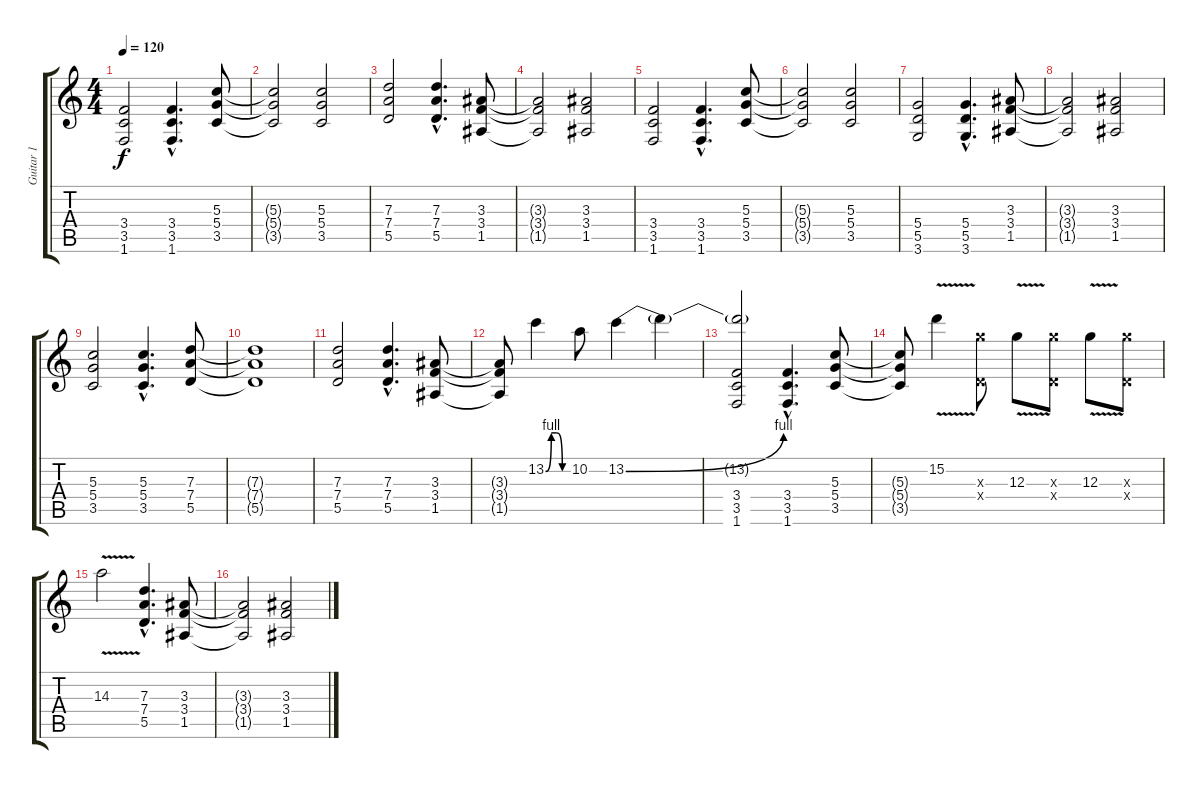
\track ("Guitar 1" "Guitar 1") {instrument acousticguitarsteel}
\staff {score tabs}
\tuning (E4 B3 G3 D3 A2 E2) {hide}
\ts (4 4)
\tempo 120
\clef g2
\ks c
(3.4 3.5 1.6).2{dy f} (3.4{hac} 3.5{hac} 1.6{hac}).4{d} (5.3 5.4 3.5).8 |
(5.3{t} 5.4{t} 3.5{t}).2 (5.3 5.4 3.5).2 |
(7.3 7.4 5.5).2 (7.3{hac} 7.4{hac} 5.5{hac}).4{d} (3.3 3.4 1.5).8 |
(3.3{t} 3.4{t} 1.5{t}).2 (3.3 3.4 1.5).2 |
(3.4 3.5 1.6).2 (3.4{hac} 3.5{hac} 1.6{hac}).4{d} (5.3 5.4 3.5).8 |
(5.3{t} 5.4{t} 3.5{t}).2 (5.3 5.4 3.5).2 |
(5.4 5.5 3.6).2 (5.4{hac} 5.5{hac} 3.6{hac}).4{d} (3.3 3.4 1.5).8 |
(3.3{t} 3.4{t} 1.5{t}).2 (3.3 3.4 1.5).2 |
(5.3 5.4 3.5).2 (5.3{hac} 5.4{hac} 3.5{hac}).4{d} (7.3 7.4 5.5).8 |
(7.3{t} 7.4{t} 5.5{t}).1 |
(7.3 7.4 5.5).2{instrument distortionguitar} (7.3{hac} 7.4{hac} 5.5{hac}).4{d} (3.3 3.4 1.5).8 |
(3.3{t} 3.4{t} 1.5{t}).8 13.2{be (custom 0 0 15 4 30 4 45 0 60 0)}.4 10.2.8 13.2{be (bend 0 0 60 4)}.4 13.2{t}.4 |
(13.2{t} 3.4 3.5 1.6).2{instrument distortionguitar} (3.4{hac} 3.5{hac} 1.6{hac}).4{d} (5.3 5.4 3.5).8 |
(5.3{t} 5.4{t} 3.5{t}).8 15.2{v}.4 (12.3{x} 0.4{x}).8 12.3{v}.8 (12.3{x} 0.4{x}).8 12.3{v}.8 (12.3{x} 0.4{x}).8 |
14.3{v}.2 (7.3{hac} 7.4{hac} 5.5{hac}).4{d} (3.3 3.4 1.5).8 |
(3.3{t} 3.4{t} 1.5{t}).2 (3.3 3.4 1.5).2
